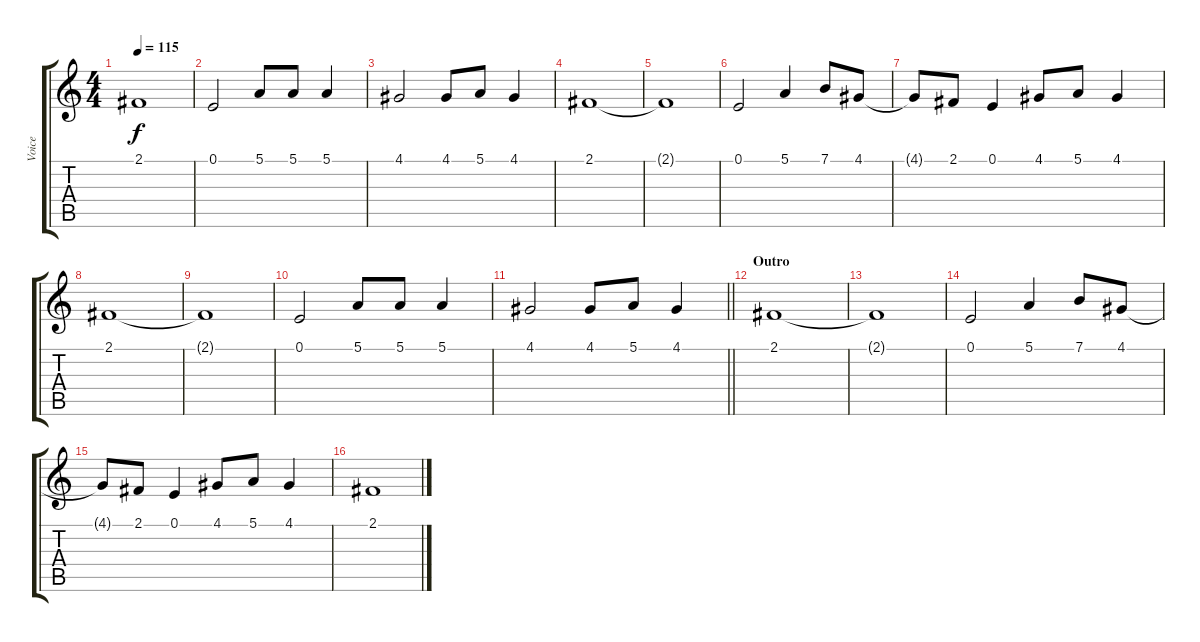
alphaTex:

\track ("Voice" "Voice") {instrument tenorsax}
\staff {score tabs}
\tuning (E4 B3 G3 D3 A2 E2) {hide}
\ts (4 4)
\tempo 115
\clef g2
\ks c
2.1{t}.1{dy f} |
0.1.2 5.1.8 5.1.8 5.1.4 |
4.1.2 4.1.8 5.1.8 4.1.4 |
2.1.1 |
2.1{t}.1 |
0.1.2 5.1.4 7.1.8 4.1.8 |
4.1{t}.8 2.1.8 0.1.4 4.1.8 5.1.8 4.1.4 |
2.1.1 |
2.1{t}.1 |
0.1.2 5.1.8 5.1.8 5.1.4 |
\barLineRight lightlight
4.1.2 4.1.8 5.1.8 4.1.4 |
\section ("" "Outro")
2.1.1 |
2.1{t}.1 |
0.1.2 5.1.4 7.1.8 4.1.8 |
4.1{t}.8 2.1.8 0.1.4 4.1.8 5.1.8 4.1.4 |
2.1.1
